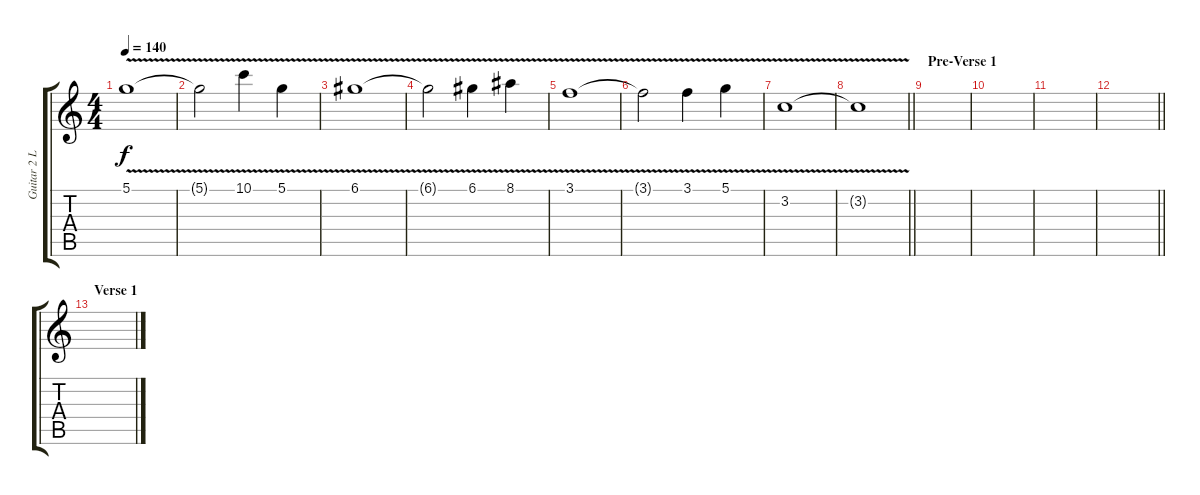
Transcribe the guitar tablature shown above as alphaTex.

\track ("Guitar 2 Lead" "Guitar 2 L") {instrument distortionguitar}
\staff {score tabs}
\tuning (D4 A3 F3 C3 G2 C2) {hide}
\ts (4 4)
\tempo 140
\clef g2
\ks c
5.1{v}.1{dy f} |
5.1{t}.2 10.1{v}.4 5.1{v}.4 |
6.1{v}.1 |
6.1{t}.2 6.1{v}.4 8.1{v}.4 |
3.1{v}.1 |
3.1{t}.2 3.1{v}.4 5.1{v}.4 |
3.2{v}.1 |
\barLineRight lightlight
3.2{t}.1 |
\section ("" "Pre-Verse 1")
|
|
|
\barLineRight lightlight
|
\section ("" "Verse 1")
